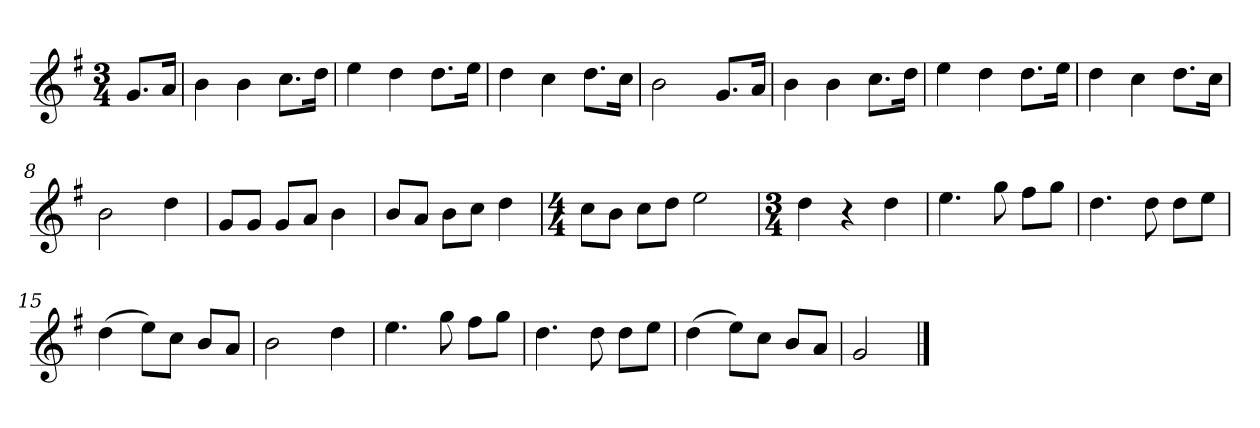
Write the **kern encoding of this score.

**kern
*part1
*staff1
*k[f#]
*M3/4
*MM120
=
8.gL
16aJk
=1
4b
4b
8.ccL
16ddJk
=2
4ee
4dd
8.ddL
16eeJk
=3
4dd
4cc
8.ddL
16ccJk
=4
2b
8.gL
16aJk
=5
4b
4b
8.ccL
16ddJk
=6
4ee
4dd
8.ddL
16eeJk
=7
4dd
4cc
8.ddL
16ccJk
=8
2b
4dd
=9
8gL
8gJ
8gL
8aJ
4b
=10
8bL
8aJ
8bL
8ccJ
4dd
=11
*M4/4
8ccL
8bJ
8ccL
8ddJ
2ee
=12
*M3/4
4dd
4r
4dd
=13
4.ee
8gg
8ff#L
8ggJ
=14
4.dd
8dd
8ddL
8eeJ
=15
(4dd
8eeL)
8ccJ
8bL
8aJ
=16
2b
4dd
=17
4.ee
8gg
8ff#L
8ggJ
=18
4.dd
8dd
8ddL
8eeJ
=19
(4dd
8eeL)
8ccJ
8bL
8aJ
=20
2g
==
*-
